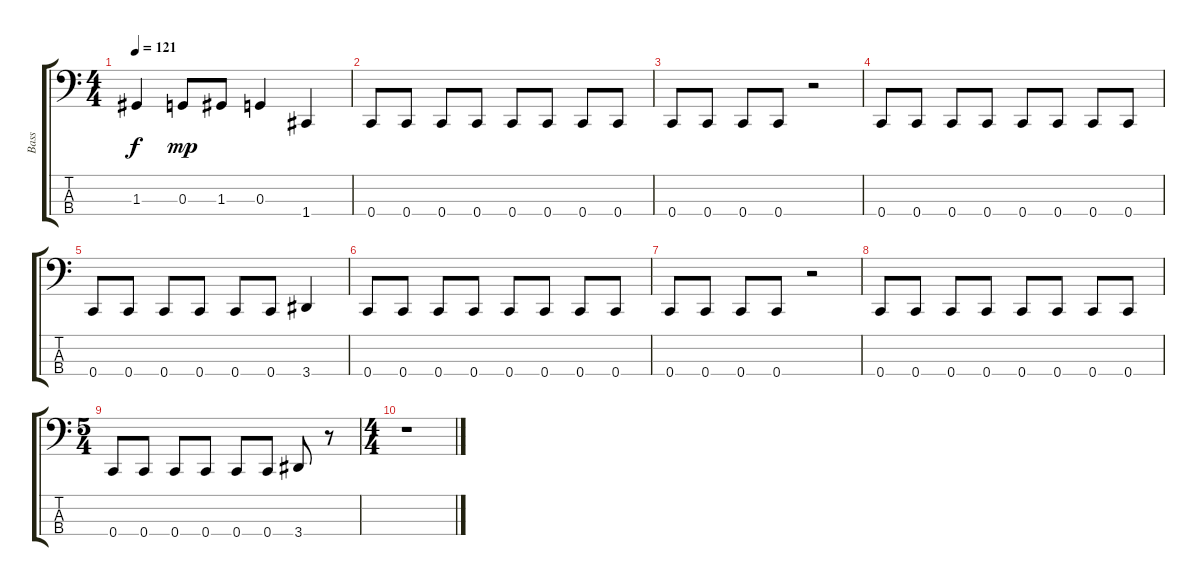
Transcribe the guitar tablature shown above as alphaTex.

\track ("Bass" "Bass") {instrument electricbassfinger}
\staff {score tabs}
\tuning (F2 C2 G1 C1) {hide}
\ts (4 4)
\tempo 121
\clef f4
\ks c
1.3{t}.4{dy f} 0.3.8{dy mp} 1.3.8 0.3.4 1.4.4 |
0.4.8 0.4.8 0.4.8 0.4.8 0.4.8 0.4.8 0.4.8 0.4.8 |
0.4.8 0.4.8 0.4.8 0.4.8 r.2 |
0.4.8 0.4.8 0.4.8 0.4.8 0.4.8 0.4.8 0.4.8 0.4.8 |
0.4.8 0.4.8 0.4.8 0.4.8 0.4.8 0.4.8 3.4.4 |
0.4.8 0.4.8 0.4.8 0.4.8 0.4.8 0.4.8 0.4.8 0.4.8 |
0.4.8 0.4.8 0.4.8 0.4.8 r.2 |
0.4.8 0.4.8 0.4.8 0.4.8 0.4.8 0.4.8 0.4.8 0.4.8 |
\ts (5 4)
0.4.8 0.4.8 0.4.8 0.4.8 0.4.8 0.4.8 3.4.8 r.8 |
\ts (4 4)
r.1
